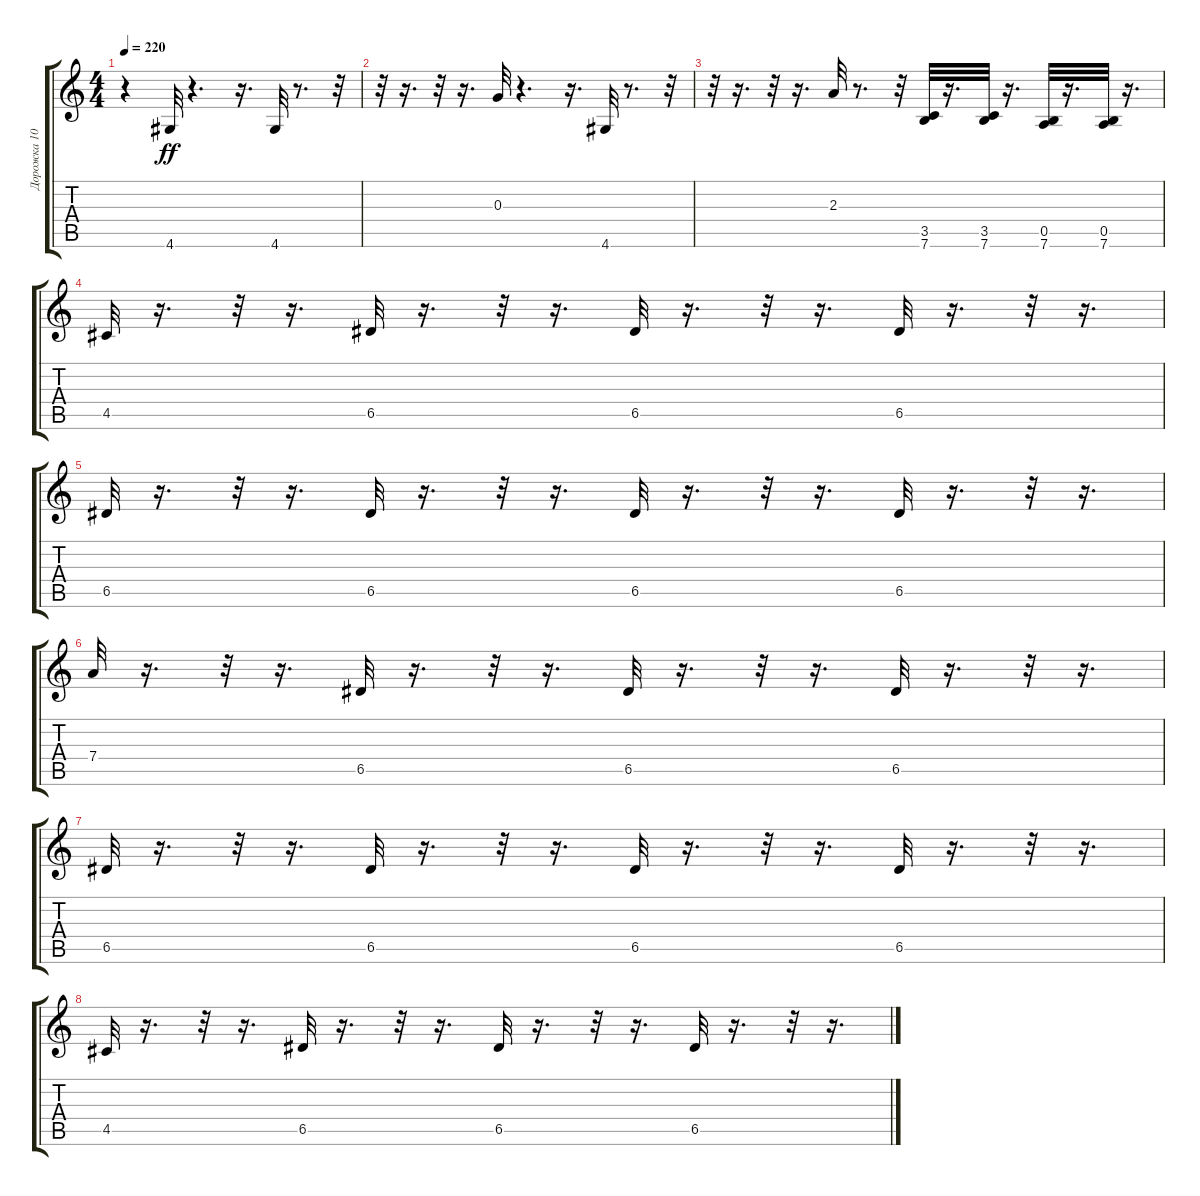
\track ("Дорожка 10" "Дорожка 10") {instrument acousticguitarnylon}
\staff {score tabs}
\tuning (E4 B3 G3 D3 A2 E2) {hide}
\ts (4 4)
\tempo 220
\clef g2
\ks c
r.4{dy ff} 4.6.32 r.4{d} r.16{d} 4.6.32 r.8{d} r.32 |
r.32 r.16{d} r.32 r.16{d} 0.3.32 r.4{d} r.16{d} 4.6.32 r.8{d} r.32 |
r.32 r.16{d} r.32 r.16{d} 2.3.32 r.8{d} r.32 (3.5 7.6).32 r.16{d} (3.5 7.6).32 r.16{d} (0.5 7.6).32 r.16{d} (0.5 7.6).32 r.16{d} |
4.5.32 r.16{d} r.32 r.16{d} 6.5.32 r.16{d} r.32 r.16{d} 6.5.32 r.16{d} r.32 r.16{d} 6.5.32 r.16{d} r.32 r.16{d} |
6.5.32 r.16{d} r.32 r.16{d} 6.5.32 r.16{d} r.32 r.16{d} 6.5.32 r.16{d} r.32 r.16{d} 6.5.32 r.16{d} r.32 r.16{d} |
7.4.32 r.16{d} r.32 r.16{d} 6.5.32 r.16{d} r.32 r.16{d} 6.5.32 r.16{d} r.32 r.16{d} 6.5.32 r.16{d} r.32 r.16{d} |
6.5.32 r.16{d} r.32 r.16{d} 6.5.32 r.16{d} r.32 r.16{d} 6.5.32 r.16{d} r.32 r.16{d} 6.5.32 r.16{d} r.32 r.16{d} |
4.5.32 r.16{d} r.32 r.16{d} 6.5.32 r.16{d} r.32 r.16{d} 6.5.32 r.16{d} r.32 r.16{d} 6.5.32 r.16{d} r.32 r.16{d}
